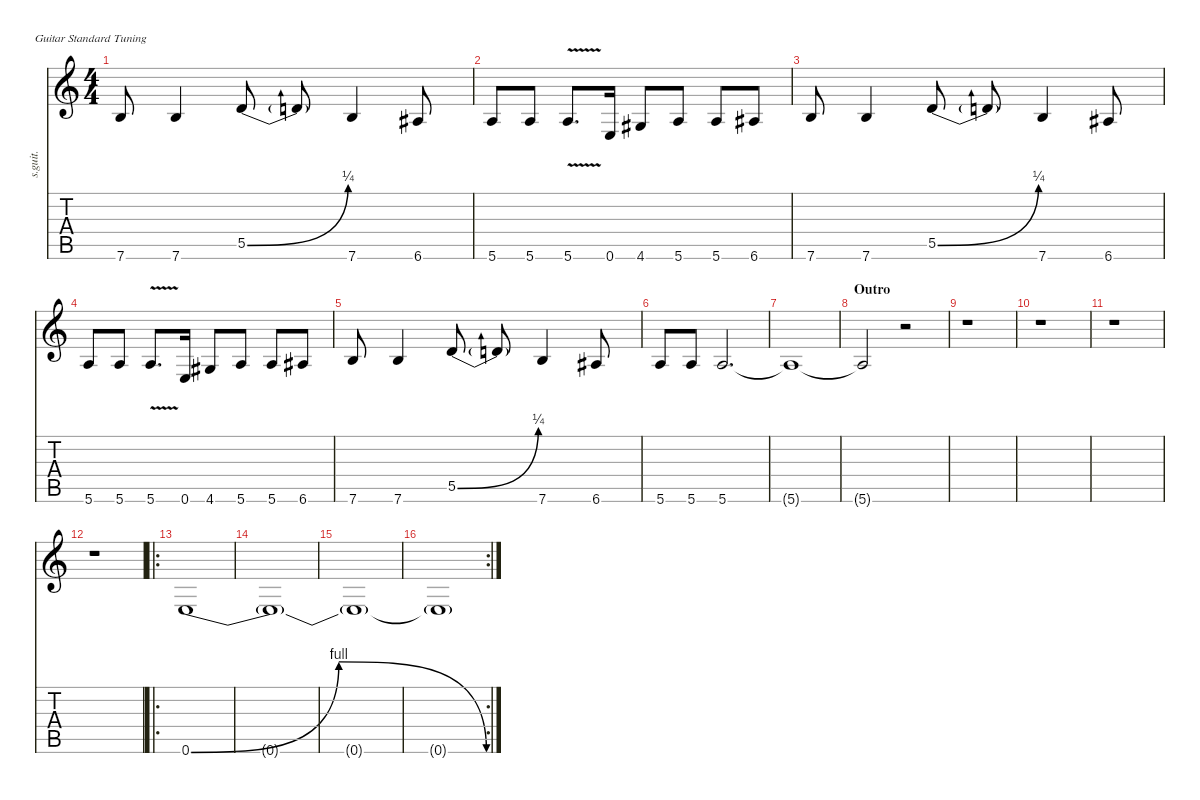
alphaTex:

\defaultSystemsLayout 4
\hideDynamics
\bracketExtendMode nobrackets
\track ("Tony Iommi - Guitar" "s.guit.") {instrument distortionguitar}
\staff {score tabs}
\tuning (E4 B3 G3 D3 A2 E2)
\ts (4 4)
\tempo (79 hide)
\clef g2
\ks c
7.6.8{lyrics (0 "") lyrics (1 "") lyrics (2 "") lyrics (3 "") lyrics (4 "") dy f} 7.6.4{lyrics (0 "") lyrics (1 "") lyrics (2 "") lyrics (3 "") lyrics (4 "")} 5.5{be (bend 0 0 40.199999999999996 1)}.8{lyrics (0 "") lyrics (1 "") lyrics (2 "") lyrics (3 "") lyrics (4 "")} 5.5{t}.8{lyrics (0 "") lyrics (1 "") lyrics (2 "") lyrics (3 "") lyrics (4 "")} 7.6.4{lyrics (0 "") lyrics (1 "") lyrics (2 "") lyrics (3 "") lyrics (4 "")} 6.6{acc #}.8{lyrics (0 "") lyrics (1 "") lyrics (2 "") lyrics (3 "") lyrics (4 "")} |
5.6.8{lyrics (0 "") lyrics (1 "") lyrics (2 "") lyrics (3 "") lyrics (4 "")} 5.6.8{lyrics (0 "") lyrics (1 "") lyrics (2 "") lyrics (3 "") lyrics (4 "")} 5.6{v}.8{d lyrics (0 "") lyrics (1 "") lyrics (2 "") lyrics (3 "") lyrics (4 "")} 0.6.16{lyrics (0 "") lyrics (1 "") lyrics (2 "") lyrics (3 "") lyrics (4 "")} 4.6{acc #}.8{lyrics (0 "") lyrics (1 "") lyrics (2 "") lyrics (3 "") lyrics (4 "")} 5.6.8{lyrics (0 "") lyrics (1 "") lyrics (2 "") lyrics (3 "") lyrics (4 "")} 5.6.8{lyrics (0 "") lyrics (1 "") lyrics (2 "") lyrics (3 "") lyrics (4 "")} 6.6{acc #}.8{lyrics (0 "") lyrics (1 "") lyrics (2 "") lyrics (3 "") lyrics (4 "")} |
7.6.8{lyrics (0 "") lyrics (1 "") lyrics (2 "") lyrics (3 "") lyrics (4 "")} 7.6.4{lyrics (0 "") lyrics (1 "") lyrics (2 "") lyrics (3 "") lyrics (4 "")} 5.5{be (bend 0 0 40.199999999999996 1)}.8{lyrics (0 "") lyrics (1 "") lyrics (2 "") lyrics (3 "") lyrics (4 "")} 5.5{t}.8{lyrics (0 "") lyrics (1 "") lyrics (2 "") lyrics (3 "") lyrics (4 "")} 7.6.4{lyrics (0 "") lyrics (1 "") lyrics (2 "") lyrics (3 "") lyrics (4 "")} 6.6{acc #}.8{lyrics (0 "") lyrics (1 "") lyrics (2 "") lyrics (3 "") lyrics (4 "")} |
5.6.8{lyrics (0 "") lyrics (1 "") lyrics (2 "") lyrics (3 "") lyrics (4 "")} 5.6.8{lyrics (0 "") lyrics (1 "") lyrics (2 "") lyrics (3 "") lyrics (4 "")} 5.6{v}.8{d lyrics (0 "") lyrics (1 "") lyrics (2 "") lyrics (3 "") lyrics (4 "")} 0.6.16{lyrics (0 "") lyrics (1 "") lyrics (2 "") lyrics (3 "") lyrics (4 "")} 4.6{acc #}.8{lyrics (0 "") lyrics (1 "") lyrics (2 "") lyrics (3 "") lyrics (4 "")} 5.6.8{lyrics (0 "") lyrics (1 "") lyrics (2 "") lyrics (3 "") lyrics (4 "")} 5.6.8{lyrics (0 "") lyrics (1 "") lyrics (2 "") lyrics (3 "") lyrics (4 "")} 6.6{acc #}.8{lyrics (0 "") lyrics (1 "") lyrics (2 "") lyrics (3 "") lyrics (4 "")} |
7.6.8{lyrics (0 "") lyrics (1 "") lyrics (2 "") lyrics (3 "") lyrics (4 "")} 7.6.4{lyrics (0 "") lyrics (1 "") lyrics (2 "") lyrics (3 "") lyrics (4 "")} 5.5{be (bend 0 0 40.199999999999996 1)}.8{lyrics (0 "") lyrics (1 "") lyrics (2 "") lyrics (3 "") lyrics (4 "")} 5.5{t}.8{lyrics (0 "") lyrics (1 "") lyrics (2 "") lyrics (3 "") lyrics (4 "")} 7.6.4{lyrics (0 "") lyrics (1 "") lyrics (2 "") lyrics (3 "") lyrics (4 "")} 6.6{acc #}.8{lyrics (0 "") lyrics (1 "") lyrics (2 "") lyrics (3 "") lyrics (4 "")} |
5.6.8{lyrics (0 "") lyrics (1 "") lyrics (2 "") lyrics (3 "") lyrics (4 "")} 5.6.8{lyrics (0 "") lyrics (1 "") lyrics (2 "") lyrics (3 "") lyrics (4 "")} 5.6.2{d lyrics (0 "") lyrics (1 "") lyrics (2 "") lyrics (3 "") lyrics (4 "")} |
\tempo (157 hide)
5.6{t}.1{lyrics (0 "") lyrics (1 "") lyrics (2 "") lyrics (3 "") lyrics (4 "")} |
\section ("" "Outro")
5.6{t}.2{lyrics (0 "") lyrics (1 "") lyrics (2 "") lyrics (3 "") lyrics (4 "")} r.2 |
r.1 |
r.1 |
r.1 |
r.1 |
\ro
0.6{be (bendrelease 0 0 30 4 30 4 60 0)}.1{lyrics (0 "") lyrics (1 "") lyrics (2 "") lyrics (3 "") lyrics (4 "")} |
0.6{t}.1{lyrics (0 "") lyrics (1 "") lyrics (2 "") lyrics (3 "") lyrics (4 "")} |
0.6{t}.1{lyrics (0 "") lyrics (1 "") lyrics (2 "") lyrics (3 "") lyrics (4 "")} |
\rc 2
0.6{t}.1{lyrics (0 "") lyrics (1 "") lyrics (2 "") lyrics (3 "") lyrics (4 "")}
